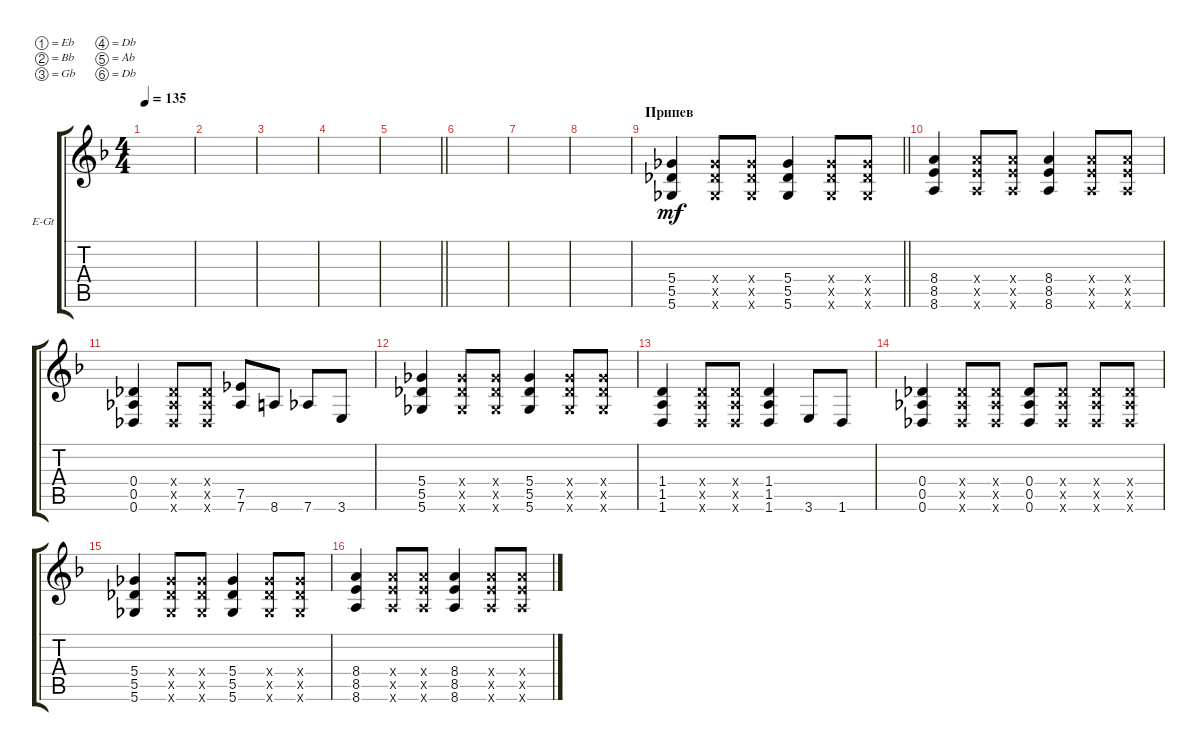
\bracketExtendMode groupsimilarinstruments
\firstSystemTrackNameOrientation horizontal
\otherSystemsTrackNameOrientation horizontal
\track ("Гитара 2 (Дисторшн)" "E-Gt") {instrument distortionguitar}
\staff {score tabs}
\tuning (Eb4 Bb3 Gb3 Db3 Ab2 Db2)
\ts (4 4)
\tempo 135
\clef g2
\ks dminor
|
|
|
|
\barLineRight lightlight
|
|
|
|
\section ("" "Припев")
\barLineRight lightlight
(5.6 5.5 5.4).4{dy mf} (5.6{x} 5.5{x} 5.4{x}).8 (5.6{x} 5.5{x} 5.4{x}).8 (5.6 5.5 5.4).4 (5.6{x} 5.5{x} 5.4{x}).8 (5.6{x} 5.5{x} 5.4{x}).8 |
(8.6 8.5 8.4).4 (8.6{x} 8.5{x} 8.4{x}).8 (8.6{x} 8.5{x} 8.4{x}).8 (8.6 8.5 8.4).4 (8.6{x} 8.5{x} 8.4{x}).8 (8.6{x} 8.5{x} 8.4{x}).8 |
(0.5 0.6 0.4).4 (0.5{x} 0.6{x} 0.4{x}).8 (0.5{x} 0.6{x} 0.4{x}).8 (7.6 7.5).8 8.6.8 7.6.8 3.6.8 |
(5.6 5.5 5.4).4 (5.6{x} 5.5{x} 5.4{x}).8 (5.6{x} 5.5{x} 5.4{x}).8 (5.6 5.5 5.4).4 (5.6{x} 5.5{x} 5.4{x}).8 (5.6{x} 5.5{x} 5.4{x}).8 |
(1.5 1.4 1.6).4 (1.5{x} 1.4{x} 1.6{x}).8 (1.5{x} 1.4{x} 1.6{x}).8 (1.5 1.4 1.6).4 3.6.8 1.6.8 |
(0.6 0.5 0.4).4 (0.6{x} 0.5{x} 0.4{x}).8 (0.6{x} 0.5{x} 0.4{x}).8 (0.6 0.5 0.4).8 (0.6{x} 0.5{x} 0.4{x}).8 (0.6{x} 0.5{x} 0.4{x}).8 (0.4{x} 0.5{x} 0.6{x}).8 |
(5.6 5.5 5.4).4 (5.6{x} 5.5{x} 5.4{x}).8 (5.6{x} 5.5{x} 5.4{x}).8 (5.6 5.5 5.4).4 (5.6{x} 5.5{x} 5.4{x}).8 (5.6{x} 5.5{x} 5.4{x}).8 |
(8.6 8.5 8.4).4 (8.6{x} 8.5{x} 8.4{x}).8 (8.6{x} 8.5{x} 8.4{x}).8 (8.6 8.5 8.4).4 (8.6{x} 8.5{x} 8.4{x}).8 (8.6{x} 8.5{x} 8.4{x}).8
